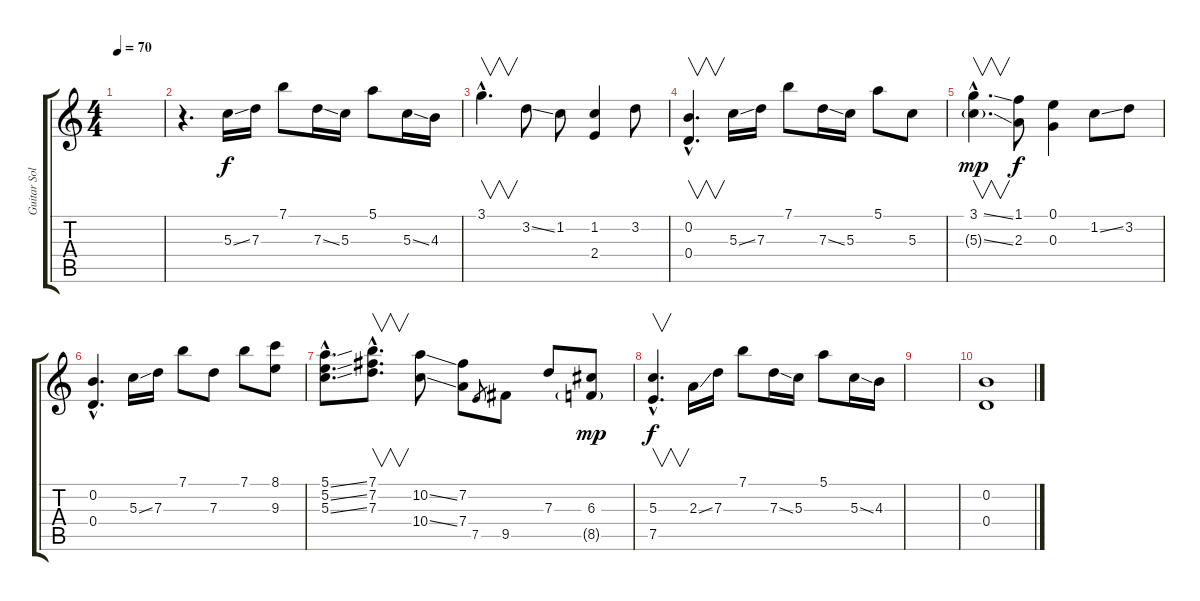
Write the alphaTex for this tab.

\track ("Guitar Solo" "Guitar Sol") {instrument overdrivenguitar}
\staff {score tabs}
\tuning (E4 B3 G3 D3 A2 E2) {hide}
\ts (4 4)
\tempo 70
\clef g2
\ks c
|
r.4{d} 5.3{ss}.16 7.3.16 7.1.8 7.3{ss}.16 5.3.16 5.1.8 5.3{ss}.16 4.3.16 |
3.1{hac}.4{v d} 3.2{ss}.8 1.2.8 (1.2 2.4).4 3.2.8 |
(0.2{hac} 0.4{hac}).4{v d} 5.3{ss}.16 7.3.16 7.1.8 7.3{ss}.16 5.3.16 5.1.8 5.3.8 |
(3.1{ss hac} 5.3{ss g hac}).4{v d dy mp} (1.1 2.3).8{dy f} (0.1 0.3).4 1.2{ss}.8 3.2.8 |
(0.2{hac} 0.4{hac}).4{d} 5.3{ss}.16 7.3.16 7.1.8 7.3.8 7.1.8 (8.1 9.3).8 |
(5.1{ss hac} 5.2{ss hac} 5.3{ss hac}).8{d} (7.1{hac} 7.2{hac} 7.3{hac}).8{v d} (10.2{ss} 10.4{ss}).8 (7.2 7.4).8 7.5.8{gr} 9.5.8 7.3.8 (6.3 8.5{g}).8{dy mp} |
(5.3{hac} 7.5{hac}).4{v d dy f} 2.3{ss}.16 7.3.16 7.1.8 7.3{ss}.16 5.3.16 5.1.8 5.3{ss}.16 4.3.16 |
|
(0.2 0.4).1
